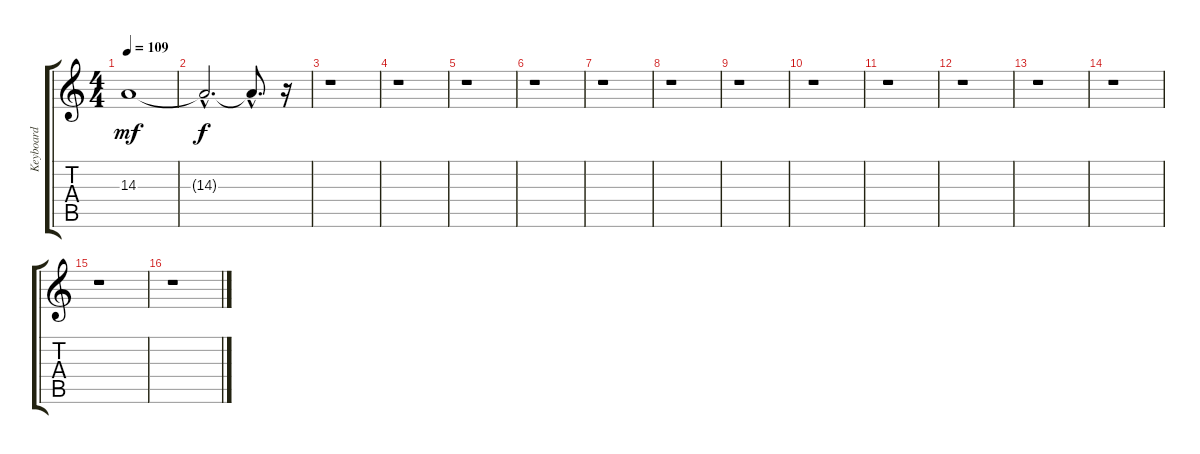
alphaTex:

\track ("Keyboard" "Keyboard") {instrument stringensemble1}
\staff {score tabs}
\tuning (E4 B3 G3 D3 A2 E2) {hide}
\ts (4 4)
\tempo 109
\clef g2
\ks c
14.3.1{dy mf} |
14.3{hac t}.2{d dy f} 14.3{hac t}.8{d} r.16 |
r.1 |
r.1 |
r.1 |
r.1 |
r.1 |
r.1 |
r.1 |
r.1 |
r.1 |
r.1 |
r.1 |
r.1 |
r.1 |
r.1
